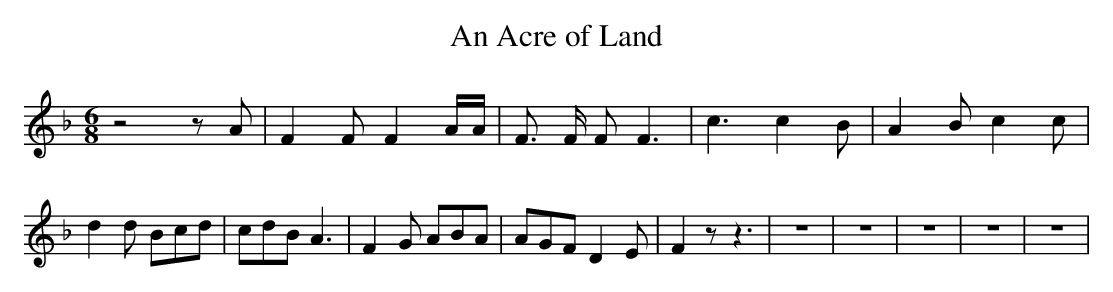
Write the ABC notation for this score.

X:1
T:An Acre of Land
M:6/8
L:1/8
K:F
 z4 z A| F2 F F2 A/2A/2| F3/2 F/2 F F3| c3 c2 B| A2 B c2 c| d2 d Bcd|\
 cdB A3| F2 G ABA| AGF D2 E| F2 z z3| z6| z6| z6| z6| z6|
